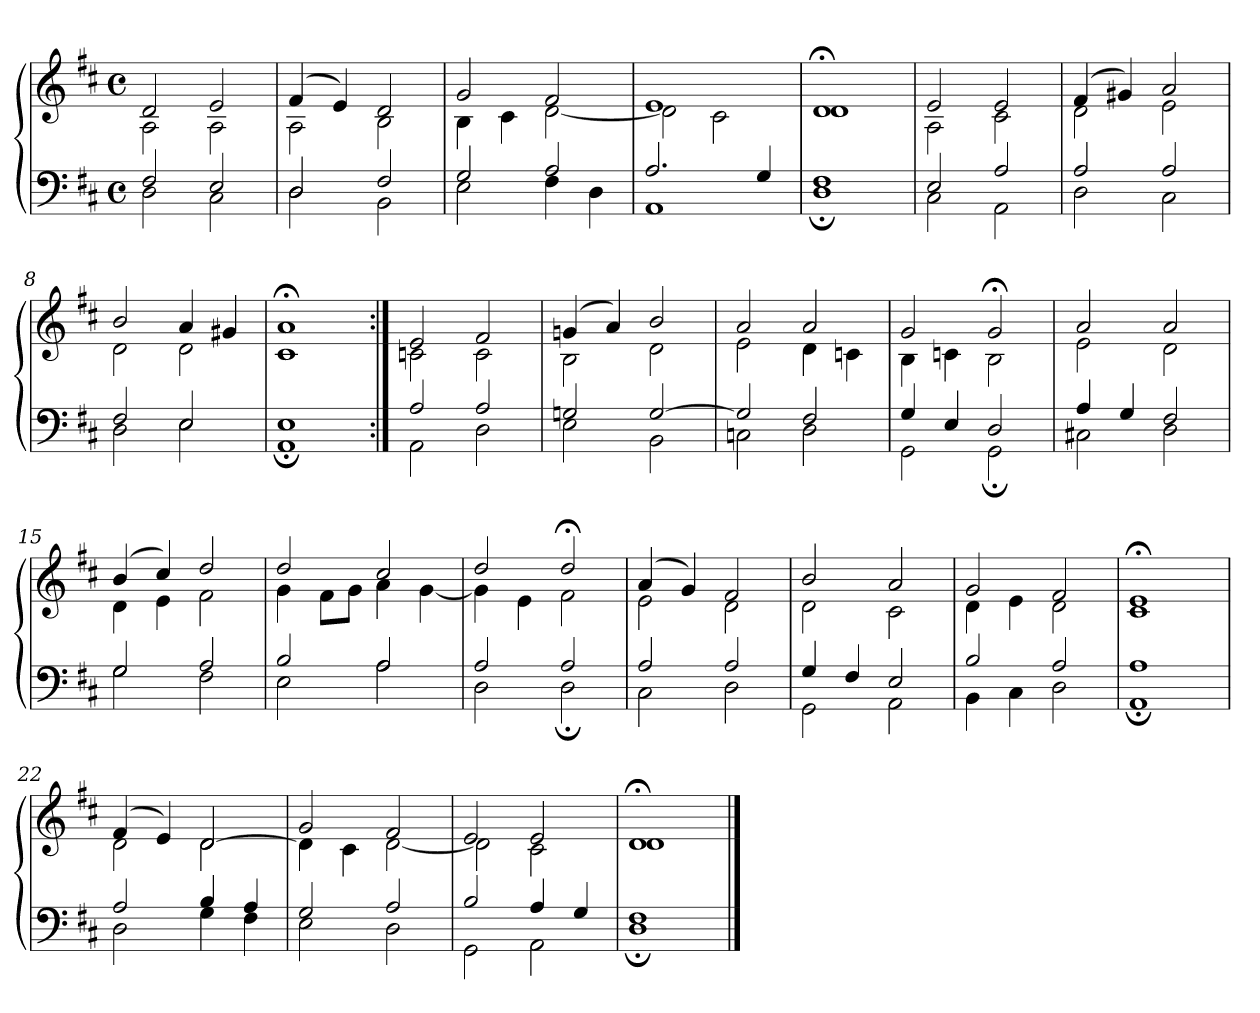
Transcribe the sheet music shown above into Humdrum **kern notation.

**kern	**kern
*part1	*part1
*staff2	*staff1
*clefF4	*clefG2
*k[f#c#]	*k[f#c#]
*M4/4	*M4/4
*met(c)	*met(c)
=1	=1
*^	*^
2F#	2D	2d	2A
2E	2C#	2e	2A
=2	=2	=2	=2
2D	2D	(4f#	2A
.	.	4e)	.
2F#	2BB	2d	2B
=3	=3	=3	=3
2G	2E	2g	4B
.	.	.	4c#
2A	4F#	2f#	[2d
.	4D	.	.
=4	=4	=4	=4
2.A	1AA	1e	2d]
.	.	.	2c#
4G	.	.	.
=5	=5	=5	=5
1F#	1D;	1d;<	1d
=6	=6	=6	=6
2E	2C#	2e	2A
2A	2AA	2e	2c#
=7	=7	=7	=7
2A	2D	(4f#	2d
.	.	4g#X)	.
2A	2C#	2a	2e
=8	=8	=8	=8
2F#	2D	2b	2d
2E	2E	4a	2d
.	.	4g#X	.
=9	=9	=9	=9
1E	1AA;	1a;<	1c#
!!LO:LB:g=z	!!
=10:|!	=10:|!	=10:|!	=10:|!
2A	2AA	2e	2cn
2A	2D	2f#	2c
=11	=11	=11	=11
2Gn	2E	(4gn	2B
.	.	4a)	.
[2G	2BB	2b	2d
=12	=12	=12	=12
2G]	2Cn	2a	2e
2F#	2D	2a	4d
.	.	.	4cn
=13	=13	=13	=13
4G	2GG	2g	4B
4E	.	.	4cn
2D	2GG;	2g;<	2B
=14	=14	=14	=14
4A	2C#X	2a	2e
4G	.	.	.
2F#	2D	2a	2d
=15	=15	=15	=15
2G	2G	(4b	4d
.	.	4cc#)	4e
2A	2F#	2dd	2f#
=16	=16	=16	=16
2B	2E	2dd	4g
.	.	.	8f#L
.	.	.	8gJ
2A	2A	2cc#	4a
.	.	.	[4g
=17	=17	=17	=17
2A	2D	2dd	4g]
.	.	.	4e
2A	2D;	2dd;<	2f#
!!LO:LB:g=z	!!
=18	=18	=18	=18
2A	2C#	(4a	2e
.	.	4g)	.
2A	2D	2f#	2d
=19	=19	=19	=19
4G	2GG	2b	2d
4F#	.	.	.
2E	2AA	2a	2c#
=20	=20	=20	=20
2B	4BB	2g	4d
.	4C#	.	4e
2A	2D	2f#	2d
=21	=21	=21	=21
1A	1AA;	1e;<	1c#
=22	=22	=22	=22
2A	2D	(4f#	2d
.	.	4e)	.
4B	4G	[2d	2d
4A	4F#	.	.
=23	=23	=23	=23
2G	2E	2g	4d]
.	.	.	4c#
2A	2D	2f#	[2d
=24	=24	=24	=24
2B	2GG	2e	2d]
4A	2AA	2e	2c#
4G	.	.	.
=25	=25	=25	=25
1F#	1D;	1d;<	1d
*v	*v	*	*
*	*v	*v
==	==
*-	*-
